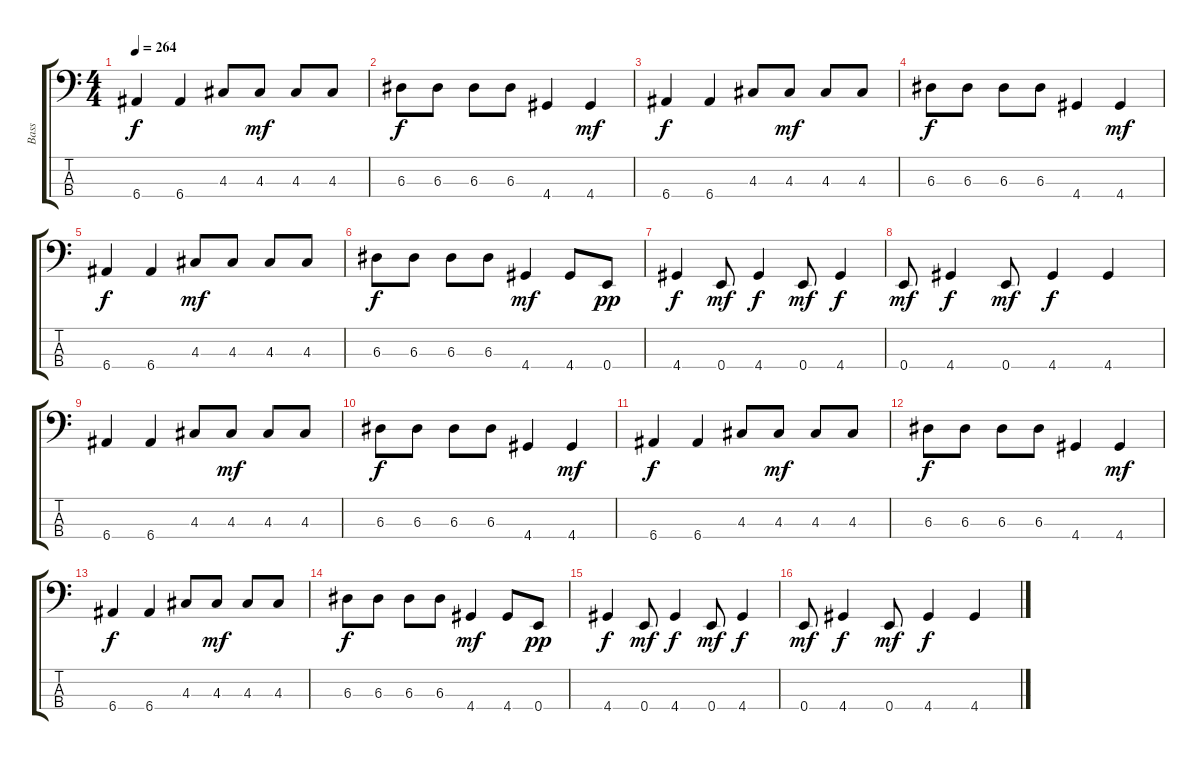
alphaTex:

\track ("Bass" "Bass") {instrument electricbasspick}
\staff {score tabs}
\tuning (G2 D2 A1 E1) {hide}
\ts (4 4)
\tempo 264
\clef f4
\ks c
6.4.4{dy f} 6.4.4 4.3.8 4.3.8{dy mf} 4.3.8 4.3.8 |
6.3.8{dy f} 6.3.8 6.3.8 6.3.8 4.4.4 4.4.4{dy mf} |
6.4.4{dy f} 6.4.4 4.3.8 4.3.8{dy mf} 4.3.8 4.3.8 |
6.3.8{dy f} 6.3.8 6.3.8 6.3.8 4.4.4 4.4.4{dy mf} |
6.4.4{dy f} 6.4.4 4.3.8{dy mf} 4.3.8 4.3.8 4.3.8 |
6.3.8{dy f} 6.3.8 6.3.8 6.3.8 4.4.4{dy mf} 4.4.8 0.4.8{dy pp} |
4.4.4{dy f} 0.4.8{dy mf} 4.4.4{dy f} 0.4.8{dy mf} 4.4.4{dy f} |
0.4.8{dy mf} 4.4.4{dy f} 0.4.8{dy mf} 4.4.4{dy f} 4.4.4 |
6.4.4 6.4.4 4.3.8 4.3.8{dy mf} 4.3.8 4.3.8 |
6.3.8{dy f} 6.3.8 6.3.8 6.3.8 4.4.4 4.4.4{dy mf} |
6.4.4{dy f} 6.4.4 4.3.8 4.3.8{dy mf} 4.3.8 4.3.8 |
6.3.8{dy f} 6.3.8 6.3.8 6.3.8 4.4.4 4.4.4{dy mf} |
6.4.4{dy f} 6.4.4 4.3.8 4.3.8{dy mf} 4.3.8 4.3.8 |
6.3.8{dy f} 6.3.8 6.3.8 6.3.8 4.4.4{dy mf} 4.4.8 0.4.8{dy pp} |
4.4.4{dy f} 0.4.8{dy mf} 4.4.4{dy f} 0.4.8{dy mf} 4.4.4{dy f} |
0.4.8{dy mf} 4.4.4{dy f} 0.4.8{dy mf} 4.4.4{dy f} 4.4.4
